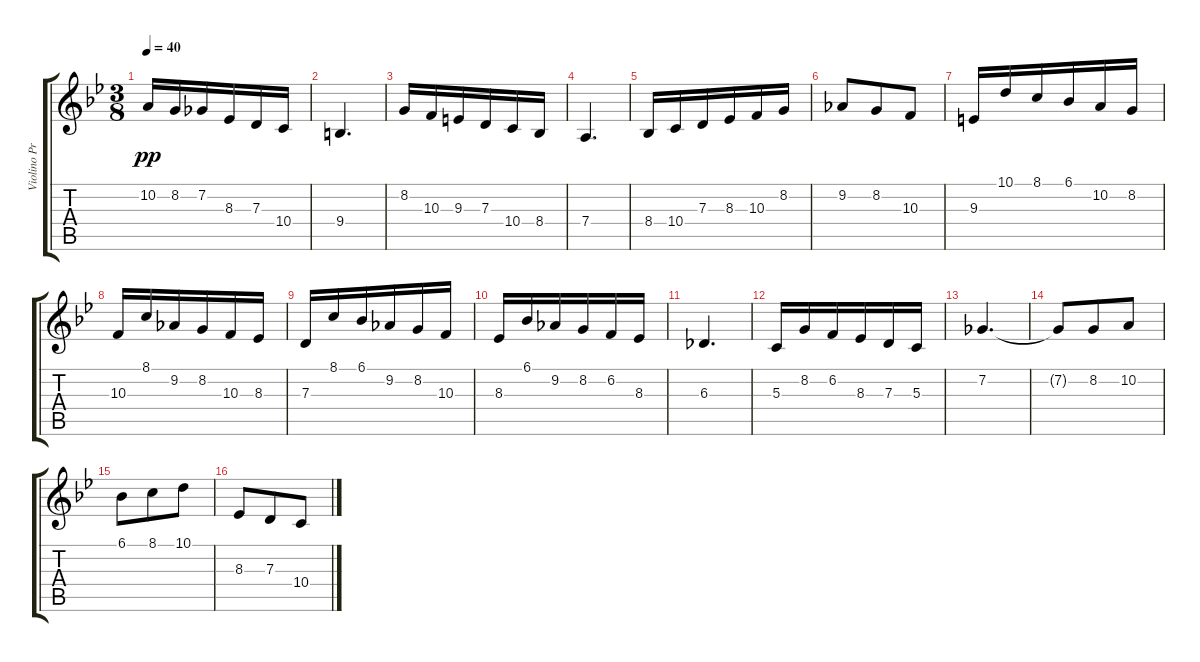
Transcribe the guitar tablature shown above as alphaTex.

\track ("Violino Principale" "Violino Pr") {instrument violin}
\staff {score tabs}
\tuning (E4 B3 G3 D3 A2 E2) {hide}
\ts (3 8)
\tempo 40
\clef g2
\ks bb
10.2.16{dy pp} 8.2.16 7.2.16 8.3.16 7.3.16 10.4.16 |
9.4.4{d} |
8.2.16 10.3.16 9.3.16 7.3.16 10.4.16 8.4.16 |
7.4.4{d} |
8.4.16 10.4.16 7.3.16 8.3.16 10.3.16 8.2.16 |
9.2.8 8.2.8 10.3.8 |
9.3.16 10.1.16 8.1.16 6.1.16 10.2.16 8.2.16 |
10.3.16 8.1.16 9.2.16 8.2.16 10.3.16 8.3.16 |
7.3.16 8.1.16 6.1.16 9.2.16 8.2.16 10.3.16 |
8.3.16 6.1.16 9.2.16 8.2.16 6.2.16 8.3.16 |
6.3.4{d} |
5.3.16 8.2.16 6.2.16 8.3.16 7.3.16 5.3.16 |
7.2.4{d} |
7.2{t}.8 8.2.8 10.2.8 |
6.1.8 8.1.8 10.1.8 |
8.3.8 7.3.8 10.4.8
